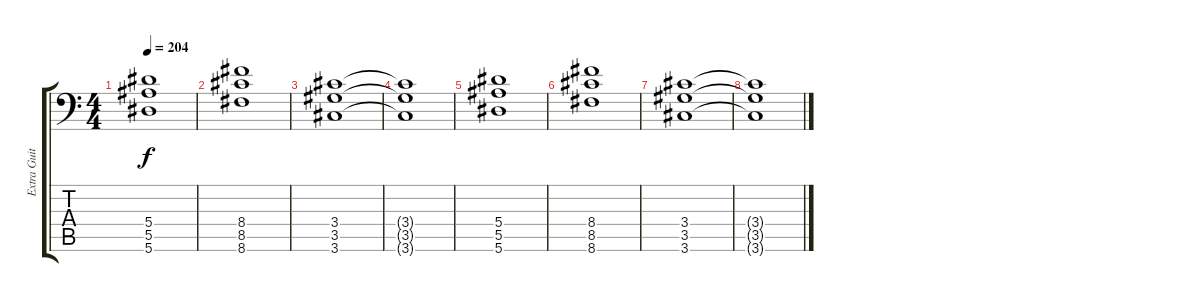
\track ("Extra Guitar" "Extra Guit") {instrument distortionguitar}
\staff {score tabs}
\tuning (C4 G3 Eb3 Bb2 F2 Bb1) {hide}
\ts (4 4)
\tempo 204
\clef f4
\ks c
(5.4 5.5 5.6).1{dy f} |
(8.4 8.5 8.6).1 |
(3.4 3.5 3.6).1 |
(3.4{t} 3.5{t} 3.6{t}).1 |
(5.4 5.5 5.6).1 |
(8.4 8.5 8.6).1 |
(3.4 3.5 3.6).1 |
(3.4{t} 3.5{t} 3.6{t}).1
